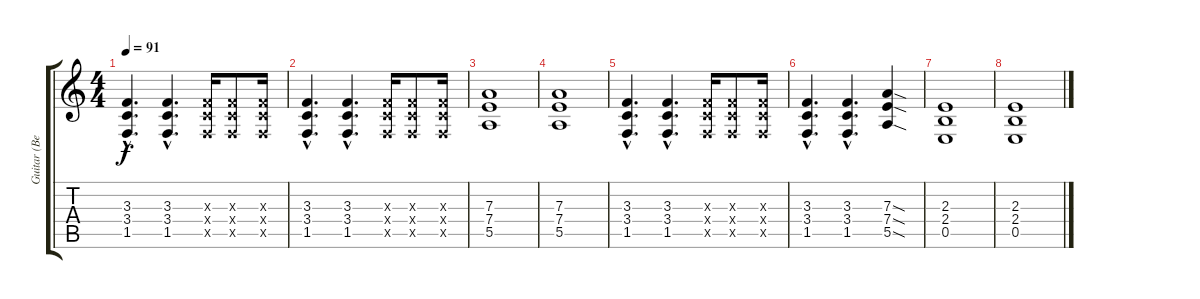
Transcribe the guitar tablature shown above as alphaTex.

\track ("Guitar (Ben Moody)" "Guitar (Be") {instrument distortionguitar}
\staff {score tabs}
\tuning (B3 Gb3 D3 A2 E2 B1) {hide}
\ts (4 4)
\tempo 91
\clef g2
\ks c
(3.3{hac} 3.4{hac} 1.5{hac}).4{d dy f} (3.3{hac} 3.4{hac} 1.5{hac}).4{d} (3.3{x} 3.4{x} 1.5{x}).16 (3.3{x} 3.4{x} 1.5{x}).8 (3.3{x} 3.4{x} 1.5{x}).16 |
(3.3{hac} 3.4{hac} 1.5{hac}).4{d} (3.3{hac} 3.4{hac} 1.5{hac}).4{d} (3.3{x} 3.4{x} 1.5{x}).16 (3.3{x} 3.4{x} 1.5{x}).8 (3.3{x} 3.4{x} 1.5{x}).16 |
(7.3 7.4 5.5).1 |
(7.3 7.4 5.5).1 |
(3.3{hac} 3.4{hac} 1.5{hac}).4{d} (3.3{hac} 3.4{hac} 1.5{hac}).4{d} (3.3{x} 3.4{x} 1.5{x}).16 (3.3{x} 3.4{x} 1.5{x}).8 (3.3{x} 3.4{x} 1.5{x}).16 |
(3.3{hac} 3.4{hac} 1.5{hac}).4{d} (3.3{hac} 3.4{hac} 1.5{hac}).4{d} (7.3{sod} 7.4{sod} 5.5{sod}).4 |
(2.3 2.4 0.5).1 |
(2.3 2.4 0.5).1
